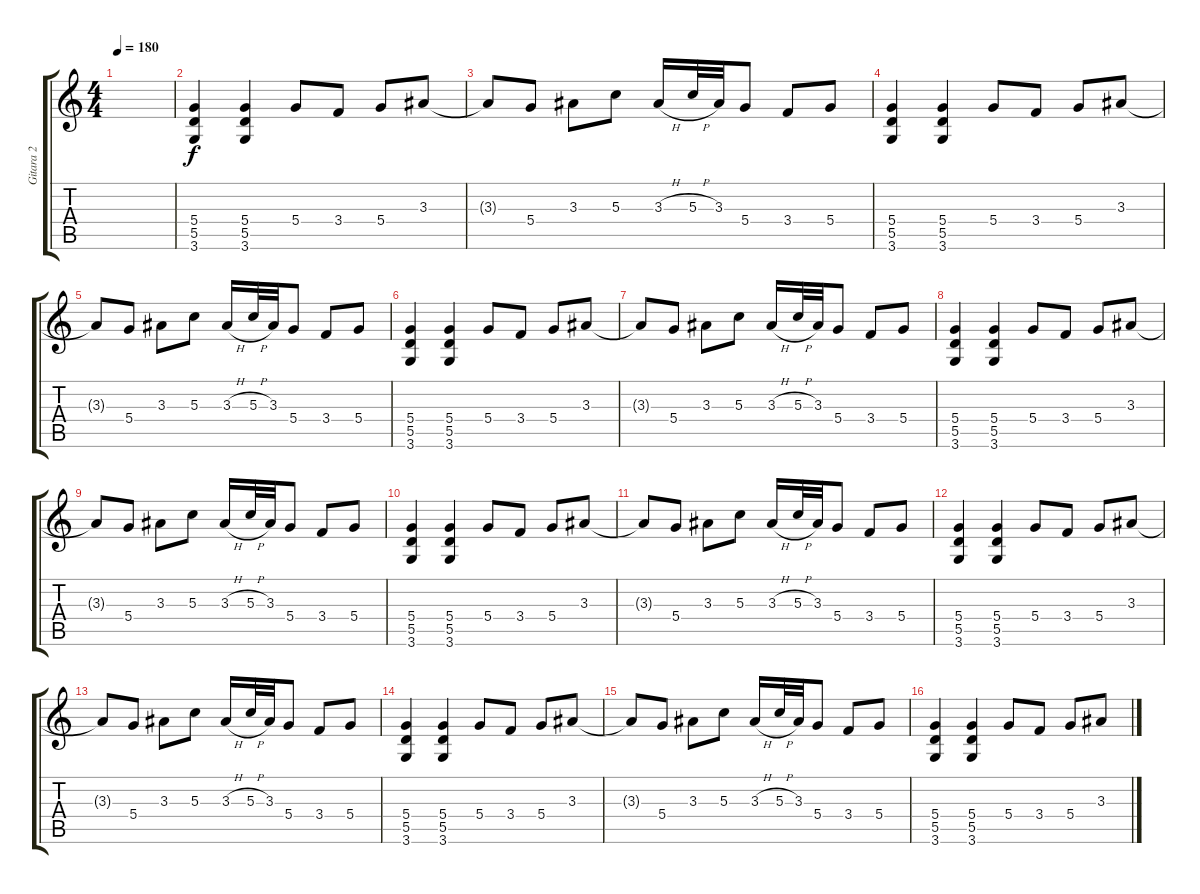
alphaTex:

\track ("Gitara 2" "Gitara 2") {instrument distortionguitar}
\staff {score tabs}
\tuning (E4 B3 G3 D3 A2 E2) {hide}
\ts (4 4)
\tempo 180
\clef g2
\ks c
|
(5.4 5.5 3.6).4 (5.4 5.5 3.6).4 5.4.8 3.4.8 5.4.8 3.3.8 |
3.3{t}.8 5.4.8 3.3.8 5.3.8 3.3{h}.16 5.3{h}.32 3.3.32 5.4.8 3.4.8 5.4.8 |
(5.4 5.5 3.6).4 (5.4 5.5 3.6).4 5.4.8 3.4.8 5.4.8 3.3.8 |
3.3{t}.8 5.4.8 3.3.8 5.3.8 3.3{h}.16 5.3{h}.32 3.3.32 5.4.8 3.4.8 5.4.8 |
(5.4 5.5 3.6).4 (5.4 5.5 3.6).4 5.4.8 3.4.8 5.4.8 3.3.8 |
3.3{t}.8 5.4.8 3.3.8 5.3.8 3.3{h}.16 5.3{h}.32 3.3.32 5.4.8 3.4.8 5.4.8 |
(5.4 5.5 3.6).4 (5.4 5.5 3.6).4 5.4.8 3.4.8 5.4.8 3.3.8 |
3.3{t}.8 5.4.8 3.3.8 5.3.8 3.3{h}.16 5.3{h}.32 3.3.32 5.4.8 3.4.8 5.4.8 |
(5.4 5.5 3.6).4 (5.4 5.5 3.6).4 5.4.8 3.4.8 5.4.8 3.3.8 |
3.3{t}.8 5.4.8 3.3.8 5.3.8 3.3{h}.16 5.3{h}.32 3.3.32 5.4.8 3.4.8 5.4.8 |
(5.4 5.5 3.6).4 (5.4 5.5 3.6).4 5.4.8 3.4.8 5.4.8 3.3.8 |
3.3{t}.8 5.4.8 3.3.8 5.3.8 3.3{h}.16 5.3{h}.32 3.3.32 5.4.8 3.4.8 5.4.8 |
(5.4 5.5 3.6).4 (5.4 5.5 3.6).4 5.4.8 3.4.8 5.4.8 3.3.8 |
3.3{t}.8 5.4.8 3.3.8 5.3.8 3.3{h}.16 5.3{h}.32 3.3.32 5.4.8 3.4.8 5.4.8 |
(5.4 5.5 3.6).4 (5.4 5.5 3.6).4 5.4.8 3.4.8 5.4.8 3.3.8
